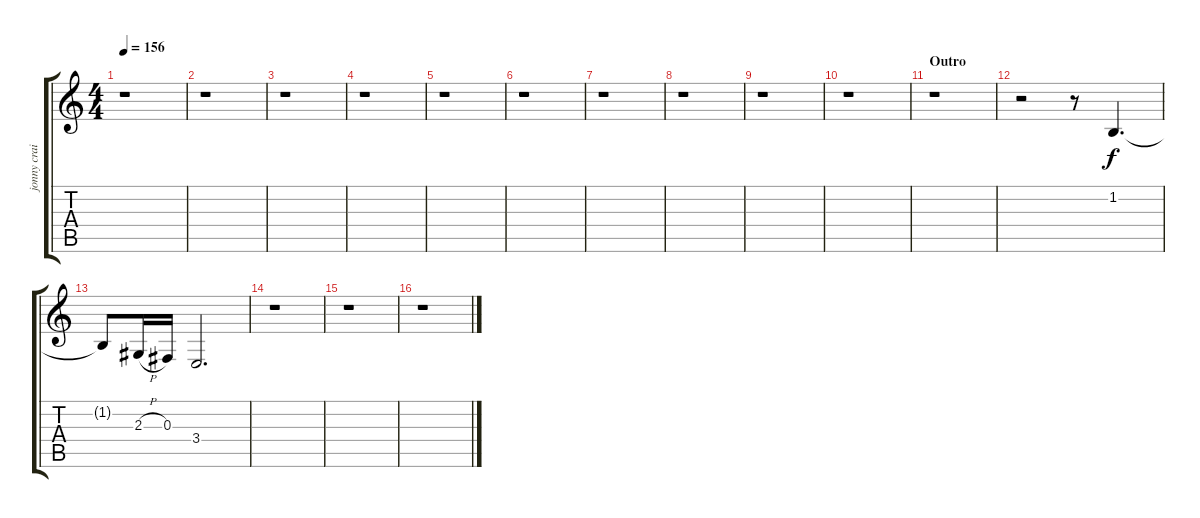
\track ("jonny craig" "jonny crai") {instrument baritonesax}
\staff {score tabs}
\tuning (Eb4 Bb3 Gb3 Db3 Ab2 Db2) {hide}
\ts (4 4)
\tempo 156
\clef g2
\ks c
r.1{dy f} |
r.1 |
r.1 |
r.1 |
r.1 |
r.1 |
r.1 |
r.1 |
r.1 |
r.1 |
\section ("" "Outro")
r.1 |
r.2 r.8 1.2.4{d} |
1.2{t}.8 2.3{h}.16 0.3.16 3.4.2{d} |
r.1 |
r.1 |
r.1
